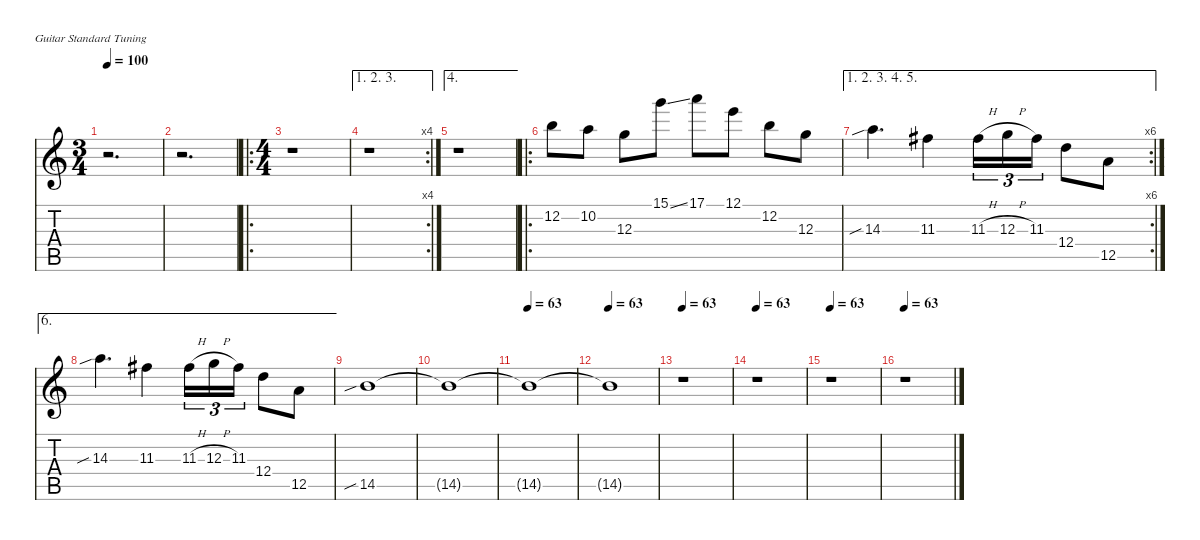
\defaultSystemsLayout 4
\hideDynamics
\bracketExtendMode nobrackets
\singleTrackTrackNamePolicy hidden
\multiTrackTrackNamePolicy hidden
\firstSystemTrackNameMode fullname
\firstSystemTrackNameOrientation horizontal
\otherSystemsTrackNameOrientation horizontal
\track ("Guitar" "od.guit.") {instrument overdrivenguitar}
\staff {score tabs}
\tuning (E4 B3 G3 D3 A2 E2)
\ts (3 4)
\tempo 100
\clef g2
\ks c
r.2{d dy f beam Down} |
r.2{d beam Down} |
\ro
\ts (4 4)
\beaming (8 2 2 2 2)
r.1{beam Down} |
\ae (1 2 3)
\rc 4
r.1{beam Down} |
\ae 4
r.1{beam Down} |
\ro
12.2.8{dy ff beam Down} 10.2.8{beam Down} 12.3.8{beam Down} 15.1{ss}.8{beam Down} 17.1.8{beam Down} 12.1.8{beam Down} 12.2.8{beam Down} 12.3.8{beam Down} |
\ae (1 2 3 4 5)
\rc 6
14.3{sib}.4{d beam Down} 11.3{acc #}.4{dy f beam Down} 11.3{h acc #}.16{tu (3 2) beam Down} 12.3{h}.16{tu (3 2) beam Down} 11.3{acc #}.16{tu (3 2) beam Down} 12.4.8{beam Down} 12.5.8{beam Down} |
\ae 6
14.3{sib}.4{d dy ff beam Down} 11.3{acc #}.4{dy f beam Down} 11.3{h acc #}.16{tu (3 2) beam Down} 12.3{h}.16{tu (3 2) beam Down} 11.3{acc #}.16{tu (3 2) beam Down} 12.4.8{beam Down} 12.5.8{beam Down} |
14.5{sib}.1{beam Down} |
14.5{t}.1{beam Down} |
\tempo 63
14.5{t}.1{beam Down} |
\tempo 63
14.5{t}.1{beam Down} |
\tempo 63
r.1{beam Down} |
\tempo 63
r.1{beam Down} |
\tempo 63
r.1{beam Down} |
\tempo 63
r.1{beam Down}
